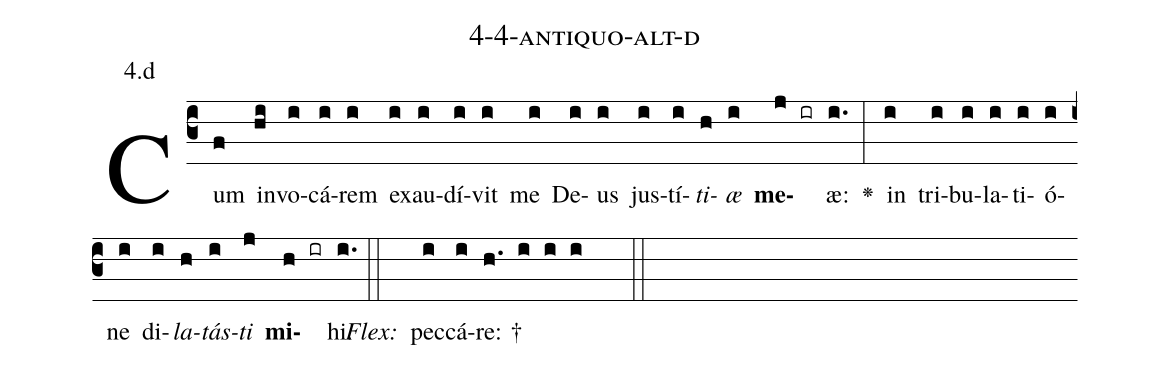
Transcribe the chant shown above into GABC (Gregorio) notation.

name: 4-4-antiquo-alt-d;
annotation: 4.d;
%%
(c3)Cum(f) in(hi)vo(i)cá(i)rem(i) ex(i)au(i)dí(i)vit(i) me(i) De(i)us(i) jus(i)tí(i)<i>ti</i>(h)<i>æ</i>(i) <b>me</b>(j ir)æ:(i.) <v>\greheightstar</v>(:) in(i) tri(i)bu(i)la(i)ti(i)ó(i)ne(i) di(i)<i>la</i>(h)<i>tás</i>(i)<i>ti</i>(j) <b>mi</b>(h ir)hi.(i.) (::)
<i>Flex:</i>()  pec(i)cá(i)re: †(h. i i i  ::)

%E(i) u(h) o(i) u(j) a(h) e.(i.) (::)
